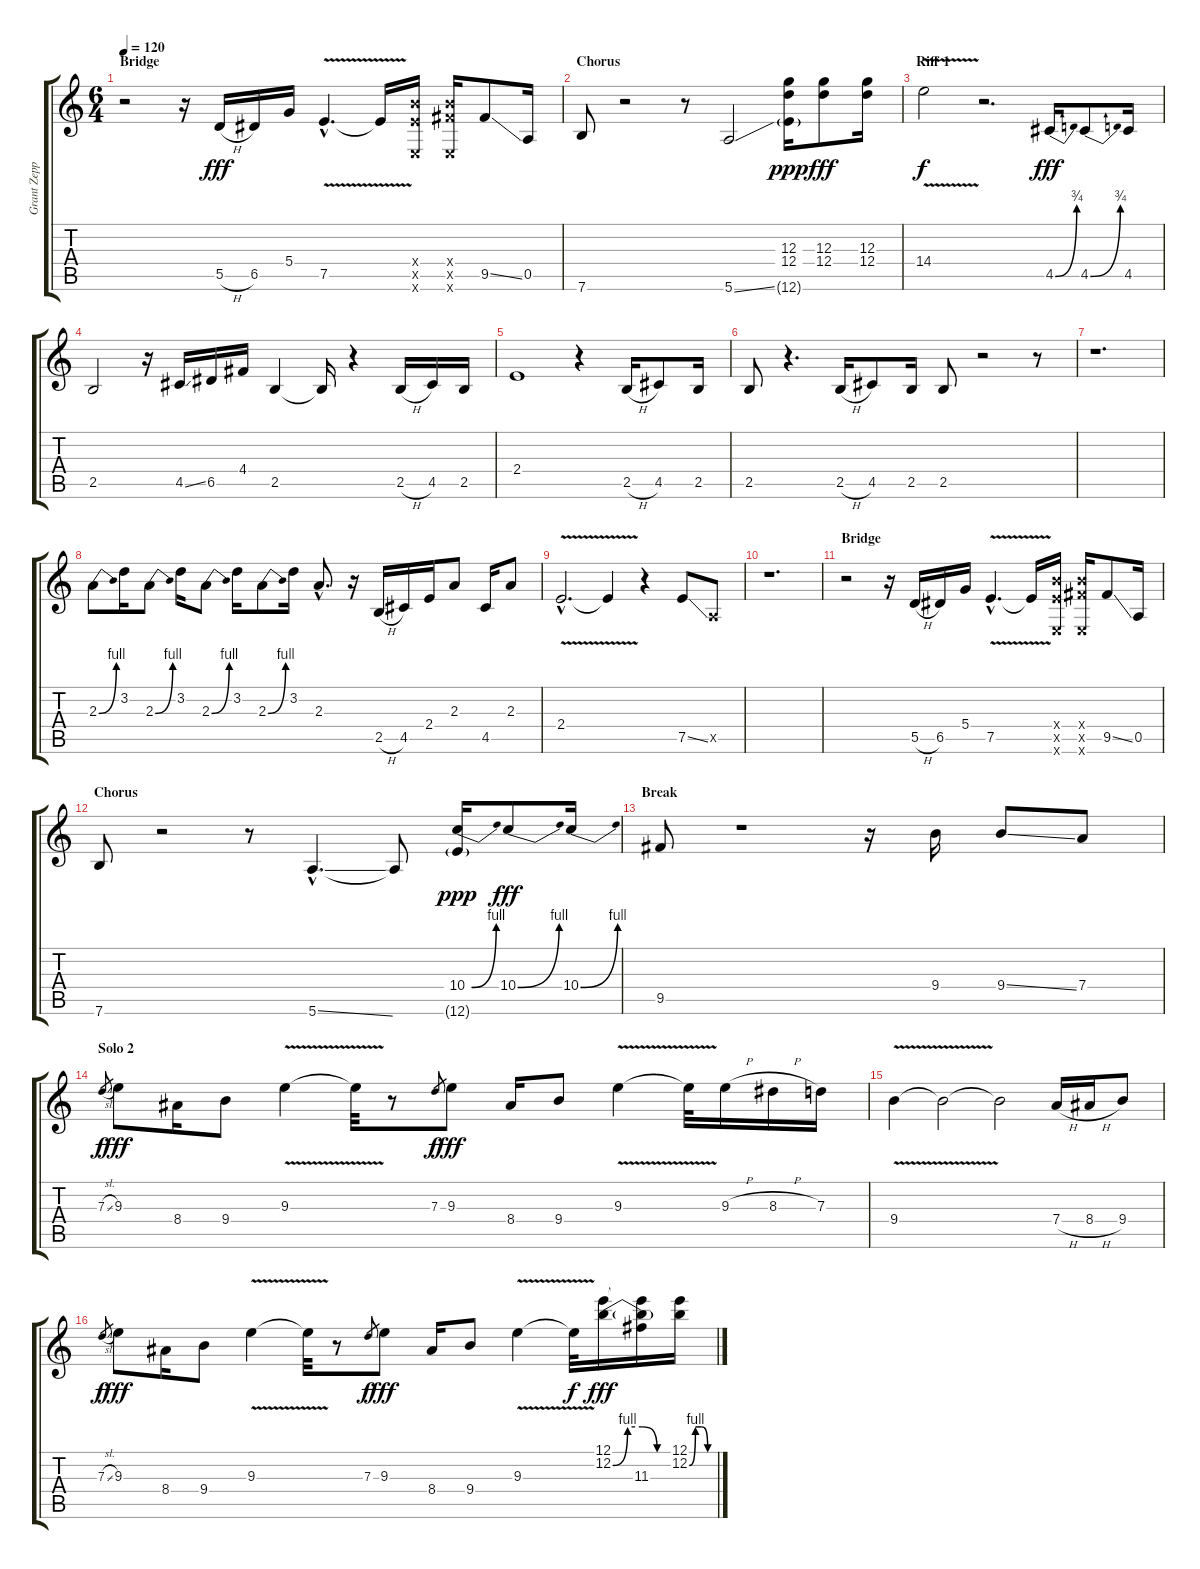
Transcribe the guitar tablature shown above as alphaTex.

\track ("Grant Zeppelin - Solo" "Grant Zepp") {instrument distortionguitar}
\staff {score tabs}
\tuning (E4 B3 G3 D3 A2 E2) {hide}
\ts (6 4)
\section ("" "Bridge")
\tempo 120
\clef g2
\ks c
r.2{dy f} r.16 5.5{h}.16{dy fff} 6.5.16 5.4.16 7.5{v hac}.4{d} 7.5{t}.16 (9.4{x} 7.5{x} 0.6{x}).16 (9.4{x} 9.5{x} 0.6{x}).16 9.5{ss}.8 0.5.16 |
\section ("" "Chorus")
7.6.8 r.2 r.8 5.6{ss}.2 (12.3 12.4 12.6{g}).16{dy ppp} (12.3 12.4).8{dy fff} (12.3 12.4).16 |
\section ("" "Riff 1")
14.4{v}.2{dy f} r.2{d} 4.5{be (bend 0 0 60 3)}.16{dy fff} 4.5{be (bend 0 0 60 3)}.8 4.5.16 |
2.5.2 r.16 4.5{ss}.16 6.5.16 4.4.16 2.5.4 2.5{t}.16 r.4 2.5{h}.16 4.5.16 2.5.16 |
2.4.1 r.4 2.5{h}.16 4.5.8 2.5.16 |
2.5.8 r.4{d} 2.5{h}.16 4.5.8 2.5.16 2.5.8 r.2 r.8 |
r.1{d} |
2.3{be (bend 0 0 60 4)}.8 3.2.16 2.3{be (bend 0 0 60 4)}.8 3.2.16 2.3{be (bend 0 0 60 4)}.8 3.2.16 2.3{be (bend 0 0 60 4)}.8 3.2.16 2.3{hac}.8{d} r.16 2.5{h}.16 4.5.16 2.4.16 2.3.8 4.5.16 2.3.8 |
2.4{v hac}.2{d} 2.4{t}.4 r.4 7.5{ss}.8 0.5{x}.8 |
r.1{d} |
\section ("" "Bridge")
r.2 r.16 5.5{h}.16 6.5.16 5.4.16 7.5{v hac}.4{d} 7.5{t}.16 (9.4{x} 7.5{x} 0.6{x}).16 (9.4{x} 9.5{x} 0.6{x}).16 9.5{ss}.8 0.5.16 |
\section ("" "Chorus")
7.6.8 r.2 r.8 5.6{ss hac}.4{d} 5.6{t}.8 (10.4{be (bend 0 0 60 4)} 12.6{g}).16{dy ppp} 10.4{be (bend 0 0 60 4)}.8{dy fff} 10.4{be (bend 0 0 60 4)}.16 |
\section ("" "Break")
9.5.8 r.1 r.16 9.4.16 9.4{ss}.8 7.4.8 |
\section ("" "Solo 2")
7.3{sl}.8{gr dy f} 9.3.8{dy fff} 8.4.16 9.4.8 9.3{v}.4 9.3{t}.32 r.8 7.3.8{gr dy f} 9.3.8{dy fff} 8.4.16 9.4.8 9.3{v}.4 9.3{t}.32 9.3{h}.16 8.3{h}.16 7.3.16 |
9.4{v}.4 9.4{t}.2 9.4{t}.2 7.4{h}.16 8.4{h}.16 9.4.8 |
7.3{sl}.8{gr dy f} 9.3.8{dy fff} 8.4.16 9.4.8 9.3{v}.4 9.3{t}.32 r.8 7.3.8{gr dy f} 9.3.8{dy fff} 8.4.16 9.4.8 9.3{v}.4 9.3{t}.32{dy f} (12.1 12.2{be (custom 0 0 15 4 30 4 45 0 60 0)}).16{dy fff} (12.1{t} 12.2{t} 11.3).16 (12.1 12.2{be (custom 0 0 15 4 30 4 45 0 60 0)}).16
